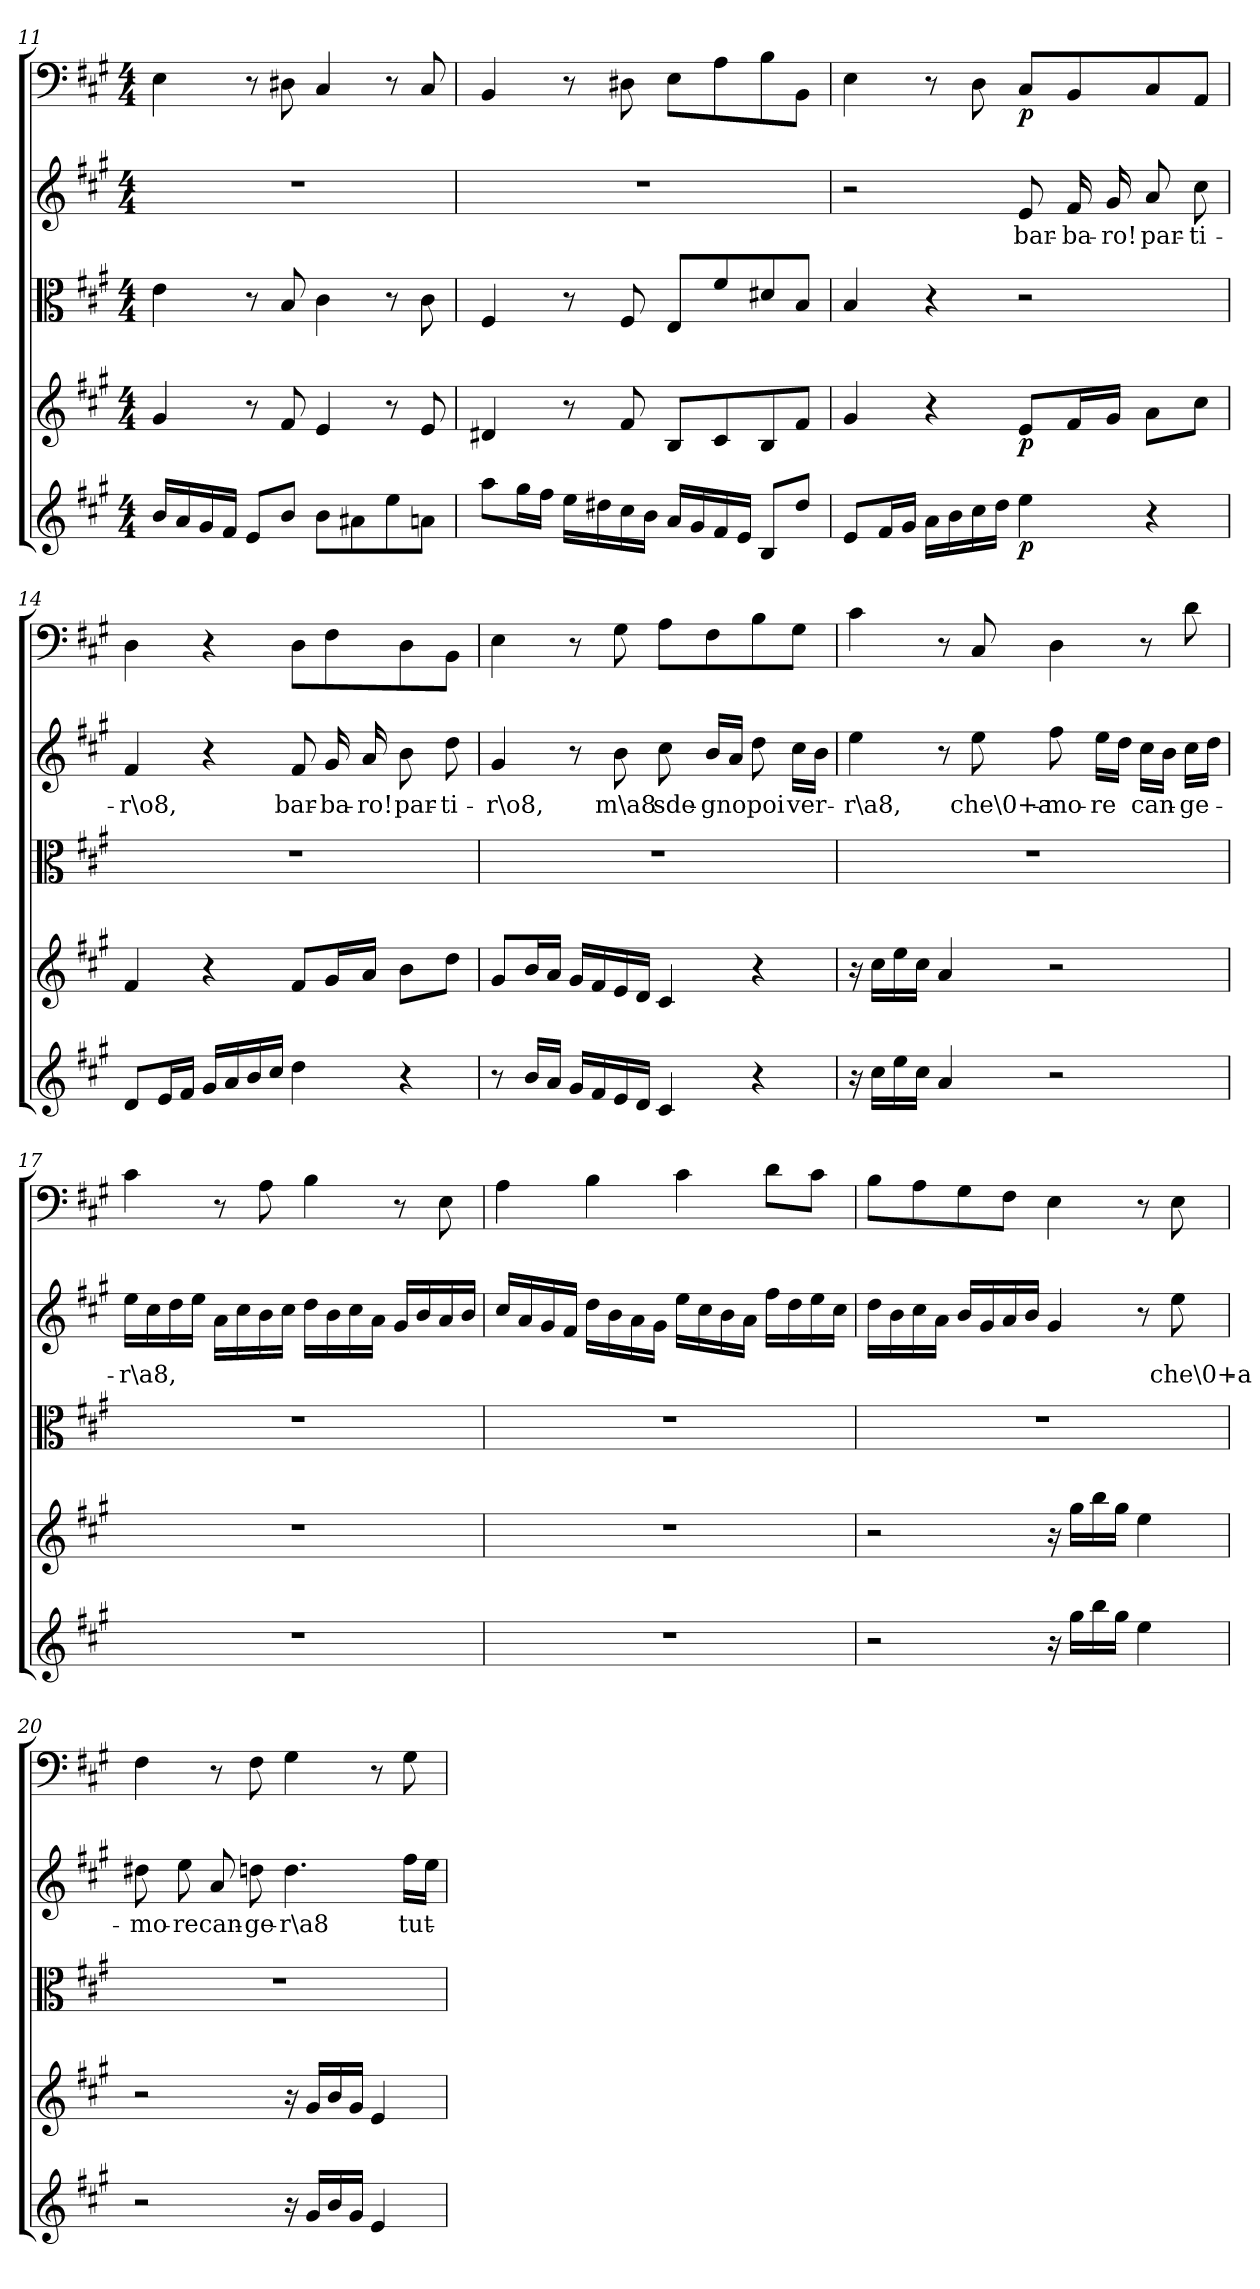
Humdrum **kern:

**kern	**dynam	**kern	**dynam	**kern	**kern	**text	**kern	**dynam
*part5	*part5	*part4	*part4	*part3	*part2	*part2	*part1	*part1
*staff5	*staff5	*staff4	*staff4	*staff3	*staff2	*staff2	*staff1	*staff1
*clefG2	*	*clefG2	*	*clefC3	*clefG2	*	*clefF4	*
*k[f#c#g#]	*	*k[f#c#g#]	*	*k[f#c#g#]	*k[f#c#g#]	*	*k[f#c#g#]	*
*A:	*	*A:	*	*A:	*A:	*	*A:	*
*M4/4	*	*M4/4	*	*M4/4	*M4/4	*	*M4/4	*
=11	=11	=11	=11	=11	=11	=11	=11	=11
16b/LL	.	4g#/	.	4e\	1r	.	4E\	.
16a/	.	.	.	.	.	.	.	.
16g#/	.	.	.	.	.	.	.	.
16f#/JJ	.	.	.	.	.	.	.	.
8e/L	.	8r	.	8r	.	.	8r	.
8b/J	.	8f#/	.	8B/	.	.	8D#X\	.
8b\L	.	4e/	.	4c#\	.	.	4C#/	.
8a#X\	.	.	.	.	.	.	.	.
8ee\	.	8r	.	8r	.	.	8r	.
8an\J	.	8e/	.	8c#\	.	.	8C#/	.
=12	=12	=12	=12	=12	=12	=12	=12	=12
8aa\L	.	4d#X/	.	4F#/	1r	.	4BB/	.
16gg#\L	.	.	.	.	.	.	.	.
16ff#\JJ	.	.	.	.	.	.	.	.
16ee\LL	.	8r	.	8r	.	.	8r	.
16dd#X\	.	.	.	.	.	.	.	.
16cc#\	.	8f#/	.	8F#/	.	.	8D#X\	.
16b\JJ	.	.	.	.	.	.	.	.
16a/LL	.	8B/L	.	8E/L	.	.	8E\L	.
16g#/	.	.	.	.	.	.	.	.
16f#/	.	8c#/	.	8f#/	.	.	8A\	.
16e/JJ	.	.	.	.	.	.	.	.
8B/L	.	8B/	.	8d#X/	.	.	8B\	.
8dd#/J	.	8f#/J	.	8B/J	.	.	8BB\J	.
=13	=13	=13	=13	=13	=13	=13	=13	=13
8e/L	.	4g#/	.	4B/	2r	.	4E\	.
16f#/L	.	.	.	.	.	.	.	.
16g#/JJ	.	.	.	.	.	.	.	.
16a\LL	.	4r	.	4r	.	.	8r	.
16b\	.	.	.	.	.	.	.	.
16cc#\	.	.	.	.	.	.	8D\	.
16dd\JJ	.	.	.	.	.	.	.	.
4ee\	p	8e/L	p	2r	8e/	bar-	8C#/L	p
.	.	16f#/L	.	.	16f#/	-ba-	8BB/	.
.	.	16g#/JJ	.	.	16g#/	-ro!	.	.
4r	.	8a\L	.	.	8a/	par-	8C#/	.
.	.	8cc#\J	.	.	8cc#\	-ti-	8AA/J	.
=14	=14	=14	=14	=14	=14	=14	=14	=14
8d/L	.	4f#/	.	1r	4f#/	-r\o8,	4D\	.
16e/L	.	.	.	.	.	.	.	.
16f#/JJ	.	.	.	.	.	.	.	.
16g#/LL	.	4r	.	.	4r	.	4r	.
16a/	.	.	.	.	.	.	.	.
16b/	.	.	.	.	.	.	.	.
16cc#/JJ	.	.	.	.	.	.	.	.
4dd\	.	8f#/L	.	.	8f#/	bar-	8D\L	.
.	.	16g#/L	.	.	16g#/	-ba-	8F#\	.
.	.	16a/JJ	.	.	16a/	-ro!	.	.
4r	.	8b\L	.	.	8b\	par-	8D\	.
.	.	8dd\J	.	.	8dd\	-ti-	8BB\J	.
=15	=15	=15	=15	=15	=15	=15	=15	=15
8r	.	8g#/L	.	1r	4g#/	-r\o8,	4E\	.
16b/LL	.	16b/L	.	.	.	.	.	.
16a/JJ	.	16a/JJ	.	.	.	.	.	.
16g#/LL	.	16g#/LL	.	.	8r	.	8r	.
16f#/	.	16f#/	.	.	.	.	.	.
16e/	.	16e/	.	.	8b\	m\a8	8G#\	.
16d/JJ	.	16d/JJ	.	.	.	.	.	.
4c#/	.	4c#/	.	.	8cc#\	sde-	8A\L	.
.	.	.	.	.	16b/LL	-gno	8F#\	.
.	.	.	.	.	16a/JJ	.	.	.
4r	.	4r	.	.	8dd\	poi	8B\	.
.	.	.	.	.	16cc#\LL	ver-	8G#\J	.
.	.	.	.	.	16b\JJ	.	.	.
=16	=16	=16	=16	=16	=16	=16	=16	=16
16r	.	16r	.	1r	4ee\	-r\a8,	4c#\	.
16cc#\LL	.	16cc#\LL	.	.	.	.	.	.
16ee\	.	16ee\	.	.	.	.	.	.
16cc#\JJ	.	16cc#\JJ	.	.	.	.	.	.
4a/	.	4a/	.	.	8r	.	8r	.
.	.	.	.	.	8ee\	che\0+a-	8C#/	.
2r	.	2r	.	.	8ff#\	-mo-	4D\	.
.	.	.	.	.	16ee\LL	-re	.	.
.	.	.	.	.	16dd\JJ	.	.	.
.	.	.	.	.	16cc#\LL	can-	8r	.
.	.	.	.	.	16b\JJ	.	.	.
.	.	.	.	.	16cc#\LL	-ge-	8d\	.
.	.	.	.	.	16dd\JJ	.	.	.
=17	=17	=17	=17	=17	=17	=17	=17	=17
1r	.	1r	.	1r	16ee\LL	-r\a8,	4c#\	.
.	.	.	.	.	16cc#\	.	.	.
.	.	.	.	.	16dd\	.	.	.
.	.	.	.	.	16ee\JJ	.	.	.
.	.	.	.	.	16a\LL	.	8r	.
.	.	.	.	.	16cc#\	.	.	.
.	.	.	.	.	16b\	.	8A\	.
.	.	.	.	.	16cc#\JJ	.	.	.
.	.	.	.	.	16dd\LL	.	4B\	.
.	.	.	.	.	16b\	.	.	.
.	.	.	.	.	16cc#\	.	.	.
.	.	.	.	.	16a\JJ	.	.	.
.	.	.	.	.	16g#/LL	.	8r	.
.	.	.	.	.	16b/	.	.	.
.	.	.	.	.	16a/	.	8E\	.
.	.	.	.	.	16b/JJ	.	.	.
=18	=18	=18	=18	=18	=18	=18	=18	=18
1r	.	1r	.	1r	16cc#/LL	.	4A\	.
.	.	.	.	.	16a/	.	.	.
.	.	.	.	.	16g#/	.	.	.
.	.	.	.	.	16f#/JJ	.	.	.
.	.	.	.	.	16dd\LL	.	4B\	.
.	.	.	.	.	16b\	.	.	.
.	.	.	.	.	16a\	.	.	.
.	.	.	.	.	16g#\JJ	.	.	.
.	.	.	.	.	16ee\LL	.	4c#\	.
.	.	.	.	.	16cc#\	.	.	.
.	.	.	.	.	16b\	.	.	.
.	.	.	.	.	16a\JJ	.	.	.
.	.	.	.	.	16ff#\LL	.	8d\L	.
.	.	.	.	.	16dd\	.	.	.
.	.	.	.	.	16ee\	.	8c#\J	.
.	.	.	.	.	16cc#\JJ	.	.	.
=19	=19	=19	=19	=19	=19	=19	=19	=19
2r	.	2r	.	1r	16dd\LL	.	8B\L	.
.	.	.	.	.	16b\	.	.	.
.	.	.	.	.	16cc#\	.	8A\	.
.	.	.	.	.	16a\JJ	.	.	.
.	.	.	.	.	16b/LL	.	8G#\	.
.	.	.	.	.	16g#/	.	.	.
.	.	.	.	.	16a/	.	8F#\J	.
.	.	.	.	.	16b/JJ	.	.	.
16r	.	16r	.	.	4g#/	.	4E\	.
16gg#\LL	.	16gg#\LL	.	.	.	.	.	.
16bb\	.	16bb\	.	.	.	.	.	.
16gg#\JJ	.	16gg#\JJ	.	.	.	.	.	.
4ee\	.	4ee\	.	.	8r	.	8r	.
.	.	.	.	.	8ee\	che\0+a-	8E\	.
=20	=20	=20	=20	=20	=20	=20	=20	=20
2r	.	2r	.	1r	8dd#X\	-mo-	4F#\	.
.	.	.	.	.	8ee\	-re	.	.
.	.	.	.	.	8a/	can-	8r	.
.	.	.	.	.	8ddn\	-ge-	8F#\	.
16r	.	16r	.	.	4.dd\	-r\a8	4G#\	.
16g#/LL	.	16g#/LL	.	.	.	.	.	.
16b/	.	16b/	.	.	.	.	.	.
16g#/JJ	.	16g#/JJ	.	.	.	.	.	.
4e/	.	4e/	.	.	.	.	8r	.
.	.	.	.	.	16ff#\LL	tut-	8G#\	.
.	.	.	.	.	16ee\JJ	.	.	.
=	=	=	=	=	=	=	=	=
*-	*-	*-	*-	*-	*-	*-	*-	*-
